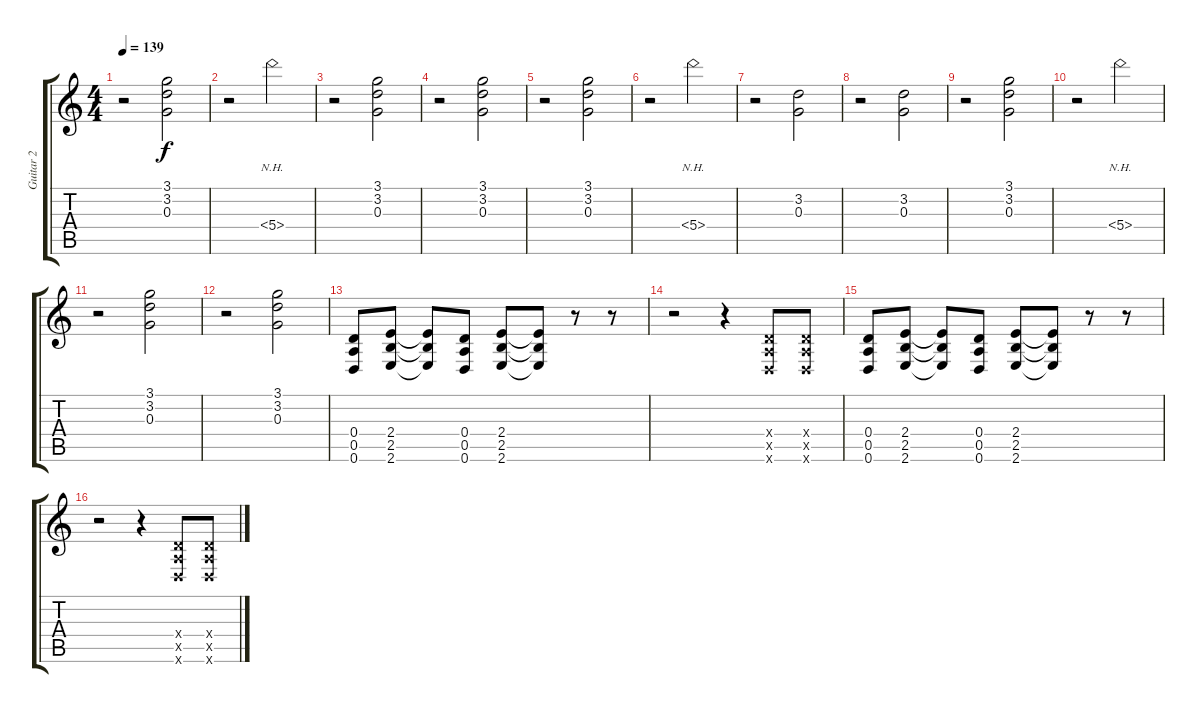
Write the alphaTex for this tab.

\track ("Guitar 2" "Guitar 2") {instrument electricguitarclean}
\staff {score tabs}
\tuning (E4 B3 G3 D3 A2 D2) {hide}
\ts (4 4)
\tempo 139
\clef g2
\ks c
r.2{dy f} (3.1 3.2 0.3).2 |
r.2 5.4{nh}.2 |
r.2 (3.1 3.2 0.3).2 |
r.2 (3.1 3.2 0.3).2 |
r.2 (3.1 3.2 0.3).2 |
r.2 5.4{nh}.2 |
r.2 (3.2 0.3).2 |
r.2 (3.2 0.3).2 |
r.2 (3.1 3.2 0.3).2 |
r.2 5.4{nh}.2 |
r.2 (3.1 3.2 0.3).2 |
r.2 (3.1 3.2 0.3).2 |
(0.4 0.5 0.6).8 (2.4 2.5 2.6).8 (2.4{t} 2.5{t} 2.6{t}).8 (0.4 0.5 0.6).8 (2.4 2.5 2.6).8 (2.4{t} 2.5{t} 2.6{t}).8 r.8 r.8 |
r.2 r.4 (0.4{x} 0.5{x} 0.6{x}).8 (0.4{x} 0.5{x} 0.6{x}).8 |
(0.4 0.5 0.6).8 (2.4 2.5 2.6).8 (2.4{t} 2.5{t} 2.6{t}).8 (0.4 0.5 0.6).8 (2.4 2.5 2.6).8 (2.4{t} 2.5{t} 2.6{t}).8 r.8 r.8 |
r.2 r.4 (0.4{x} 0.5{x} 0.6{x}).8 (0.4{x} 0.5{x} 0.6{x}).8
